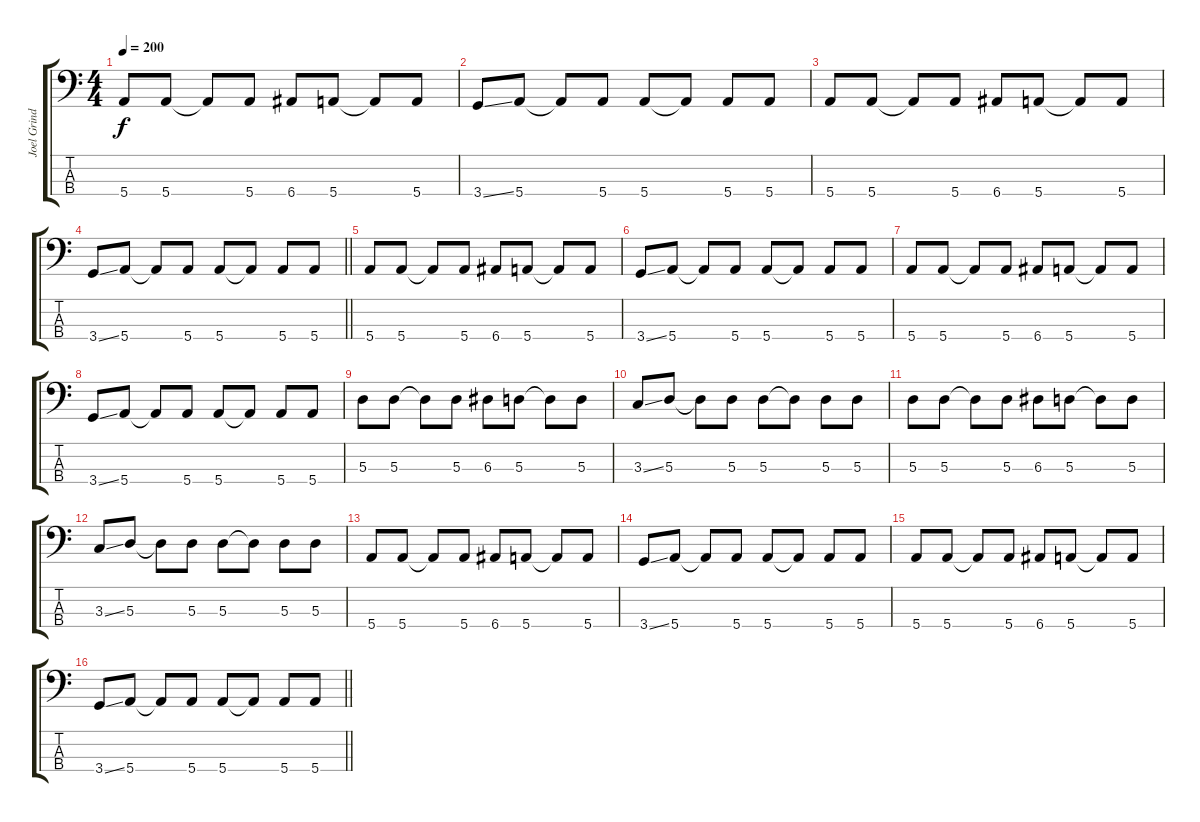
\track ("Joel Grind (bass)" "Joel Grind") {instrument electricbasspick}
\staff {score tabs}
\tuning (G2 D2 A1 E1) {hide}
\ts (4 4)
\tempo 200
\clef f4
\ks c
5.4.8{dy f} 5.4.8 5.4{t}.8 5.4.8 6.4.8 5.4.8 5.4{t}.8 5.4.8 |
3.4{ss}.8 5.4.8 5.4{t}.8 5.4.8 5.4.8 5.4{t}.8 5.4.8 5.4.8 |
5.4.8 5.4.8 5.4{t}.8 5.4.8 6.4.8 5.4.8 5.4{t}.8 5.4.8 |
\barLineRight lightlight
3.4{ss}.8 5.4.8 5.4{t}.8 5.4.8 5.4.8 5.4{t}.8 5.4.8 5.4.8 |
5.4.8 5.4.8 5.4{t}.8 5.4.8 6.4.8 5.4.8 5.4{t}.8 5.4.8 |
3.4{ss}.8 5.4.8 5.4{t}.8 5.4.8 5.4.8 5.4{t}.8 5.4.8 5.4.8 |
5.4.8 5.4.8 5.4{t}.8 5.4.8 6.4.8 5.4.8 5.4{t}.8 5.4.8 |
3.4{ss}.8 5.4.8 5.4{t}.8 5.4.8 5.4.8 5.4{t}.8 5.4.8 5.4.8 |
5.3.8 5.3.8 5.3{t}.8 5.3.8 6.3.8 5.3.8 5.3{t}.8 5.3.8 |
3.3{ss}.8 5.3.8 5.3{t}.8 5.3.8 5.3.8 5.3{t}.8 5.3.8 5.3.8 |
5.3.8 5.3.8 5.3{t}.8 5.3.8 6.3.8 5.3.8 5.3{t}.8 5.3.8 |
3.3{ss}.8 5.3.8 5.3{t}.8 5.3.8 5.3.8 5.3{t}.8 5.3.8 5.3.8 |
5.4.8 5.4.8 5.4{t}.8 5.4.8 6.4.8 5.4.8 5.4{t}.8 5.4.8 |
3.4{ss}.8 5.4.8 5.4{t}.8 5.4.8 5.4.8 5.4{t}.8 5.4.8 5.4.8 |
5.4.8 5.4.8 5.4{t}.8 5.4.8 6.4.8 5.4.8 5.4{t}.8 5.4.8 |
\barLineRight lightlight
3.4{ss}.8 5.4.8 5.4{t}.8 5.4.8 5.4.8 5.4{t}.8 5.4.8 5.4.8
